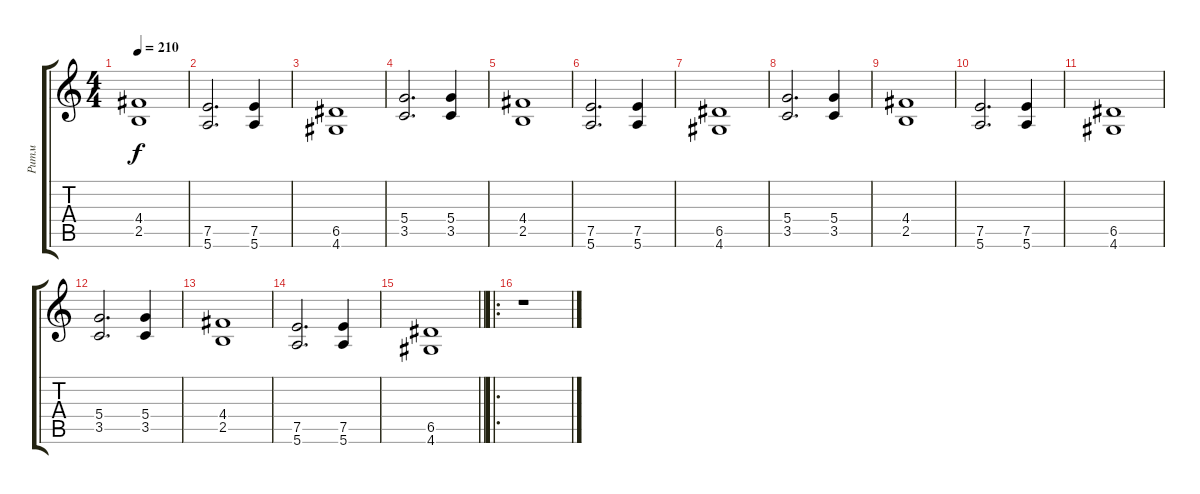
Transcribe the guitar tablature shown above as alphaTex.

\track ("Ритм" "Ритм") {instrument distortionguitar}
\staff {score tabs}
\tuning (E4 B3 G3 D3 A2 E2) {hide}
\ts (4 4)
\tempo 210
\clef g2
\ks c
(4.4 2.5).1{dy f} |
(7.5 5.6).2{d} (7.5 5.6).4 |
(6.5 4.6).1 |
(5.4 3.5).2{d} (5.4 3.5).4 |
(4.4 2.5).1 |
(7.5 5.6).2{d} (7.5 5.6).4 |
(6.5 4.6).1 |
(5.4 3.5).2{d} (5.4 3.5).4 |
(4.4 2.5).1 |
(7.5 5.6).2{d} (7.5 5.6).4 |
(6.5 4.6).1 |
(5.4 3.5).2{d} (5.4 3.5).4 |
(4.4 2.5).1 |
(7.5 5.6).2{d} (7.5 5.6).4 |
\barLineRight lightlight
(6.5 4.6).1 |
\ro
r.1
